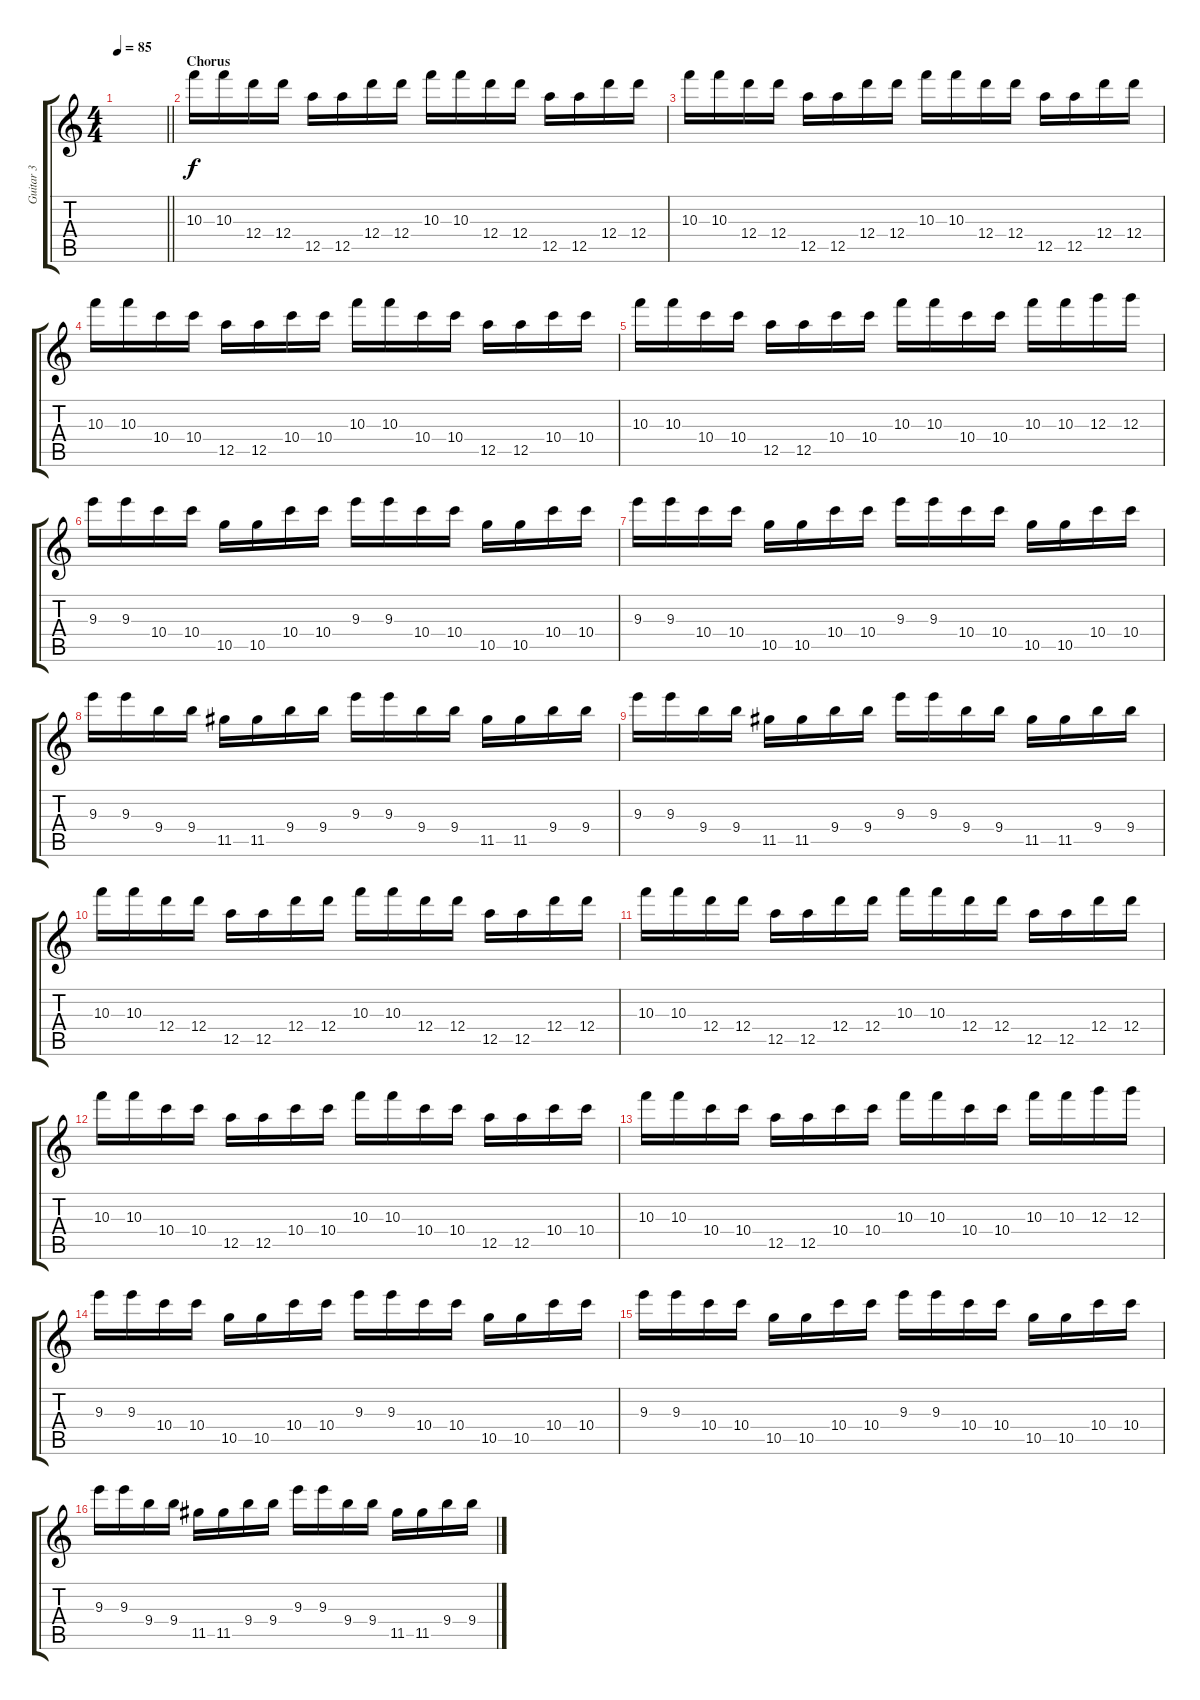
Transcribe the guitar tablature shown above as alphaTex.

\track ("Guitar 3" "Guitar 3") {instrument distortionguitar}
\staff {score tabs}
\tuning (E5 B4 G4 D4 A3 E3) {hide}
\ts (4 4)
\tempo 85
\clef g2
\barLineRight lightlight
\ks c
|
\section ("" "Chorus")
10.3.16{balance 16} 10.3.16 12.4.16 12.4.16 12.5.16 12.5.16 12.4.16 12.4.16 10.3.16 10.3.16 12.4.16 12.4.16 12.5.16 12.5.16 12.4.16 12.4.16 |
10.3.16 10.3.16 12.4.16 12.4.16 12.5.16 12.5.16 12.4.16 12.4.16 10.3.16 10.3.16 12.4.16 12.4.16 12.5.16 12.5.16 12.4.16 12.4.16 |
10.3.16 10.3.16 10.4.16 10.4.16 12.5.16 12.5.16 10.4.16 10.4.16 10.3.16 10.3.16 10.4.16 10.4.16 12.5.16 12.5.16 10.4.16 10.4.16 |
10.3.16 10.3.16 10.4.16 10.4.16 12.5.16 12.5.16 10.4.16 10.4.16 10.3.16 10.3.16 10.4.16 10.4.16 10.3.16 10.3.16 12.3.16 12.3.16 |
9.3.16 9.3.16 10.4.16 10.4.16 10.5.16 10.5.16 10.4.16 10.4.16 9.3.16 9.3.16 10.4.16 10.4.16 10.5.16 10.5.16 10.4.16 10.4.16 |
9.3.16 9.3.16 10.4.16 10.4.16 10.5.16 10.5.16 10.4.16 10.4.16 9.3.16 9.3.16 10.4.16 10.4.16 10.5.16 10.5.16 10.4.16 10.4.16 |
9.3.16 9.3.16 9.4.16 9.4.16 11.5.16 11.5.16 9.4.16 9.4.16 9.3.16 9.3.16 9.4.16 9.4.16 11.5.16 11.5.16 9.4.16 9.4.16 |
9.3.16 9.3.16 9.4.16 9.4.16 11.5.16 11.5.16 9.4.16 9.4.16 9.3.16 9.3.16 9.4.16 9.4.16 11.5.16 11.5.16 9.4.16 9.4.16 |
10.3.16 10.3.16 12.4.16 12.4.16 12.5.16 12.5.16 12.4.16 12.4.16 10.3.16 10.3.16 12.4.16 12.4.16 12.5.16 12.5.16 12.4.16 12.4.16 |
10.3.16 10.3.16 12.4.16 12.4.16 12.5.16 12.5.16 12.4.16 12.4.16 10.3.16 10.3.16 12.4.16 12.4.16 12.5.16 12.5.16 12.4.16 12.4.16 |
10.3.16 10.3.16 10.4.16 10.4.16 12.5.16 12.5.16 10.4.16 10.4.16 10.3.16 10.3.16 10.4.16 10.4.16 12.5.16 12.5.16 10.4.16 10.4.16 |
10.3.16 10.3.16 10.4.16 10.4.16 12.5.16 12.5.16 10.4.16 10.4.16 10.3.16 10.3.16 10.4.16 10.4.16 10.3.16 10.3.16 12.3.16 12.3.16 |
9.3.16 9.3.16 10.4.16 10.4.16 10.5.16 10.5.16 10.4.16 10.4.16 9.3.16 9.3.16 10.4.16 10.4.16 10.5.16 10.5.16 10.4.16 10.4.16 |
9.3.16 9.3.16 10.4.16 10.4.16 10.5.16 10.5.16 10.4.16 10.4.16 9.3.16 9.3.16 10.4.16 10.4.16 10.5.16 10.5.16 10.4.16 10.4.16 |
9.3.16 9.3.16 9.4.16 9.4.16 11.5.16 11.5.16 9.4.16 9.4.16 9.3.16 9.3.16 9.4.16 9.4.16 11.5.16 11.5.16 9.4.16 9.4.16
